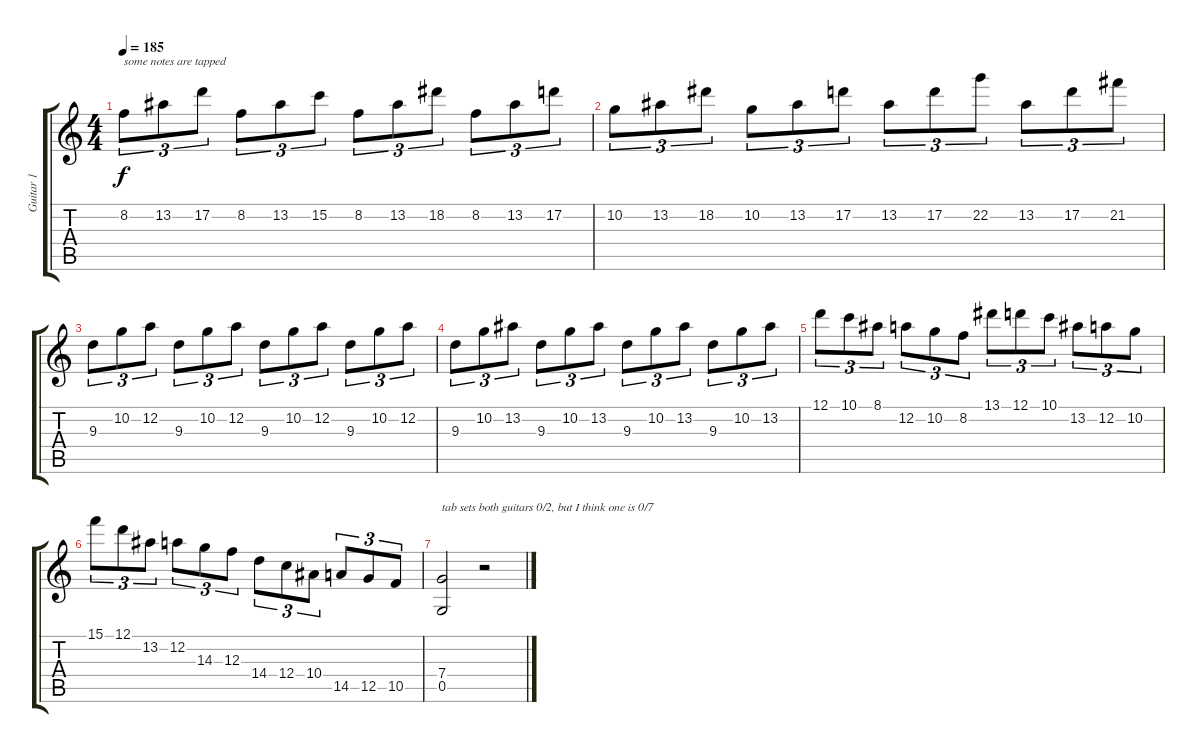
\track ("Guitar 1" "Guitar 1") {instrument acousticguitarnylon}
\staff {score tabs}
\tuning (D4 A3 F3 C3 G2 D2) {hide}
\ts (4 4)
\tempo 185
\clef g2
\ks c
8.2.8{tu (3 2) txt "some notes are tapped" dy f} 13.2.8{tu (3 2)} 17.2.8{tu (3 2)} 8.2.8{tu (3 2)} 13.2.8{tu (3 2)} 15.2.8{tu (3 2)} 8.2.8{tu (3 2)} 13.2.8{tu (3 2)} 18.2.8{tu (3 2)} 8.2.8{tu (3 2)} 13.2.8{tu (3 2)} 17.2.8{tu (3 2)} |
10.2.8{tu (3 2)} 13.2.8{tu (3 2)} 18.2.8{tu (3 2)} 10.2.8{tu (3 2)} 13.2.8{tu (3 2)} 17.2.8{tu (3 2)} 13.2.8{tu (3 2)} 17.2.8{tu (3 2)} 22.2.8{tu (3 2)} 13.2.8{tu (3 2)} 17.2.8{tu (3 2)} 21.2.8{tu (3 2)} |
9.3.8{tu (3 2)} 10.2.8{tu (3 2)} 12.2.8{tu (3 2)} 9.3.8{tu (3 2)} 10.2.8{tu (3 2)} 12.2.8{tu (3 2)} 9.3.8{tu (3 2)} 10.2.8{tu (3 2)} 12.2.8{tu (3 2)} 9.3.8{tu (3 2)} 10.2.8{tu (3 2)} 12.2.8{tu (3 2)} |
9.3.8{tu (3 2)} 10.2.8{tu (3 2)} 13.2.8{tu (3 2)} 9.3.8{tu (3 2)} 10.2.8{tu (3 2)} 13.2.8{tu (3 2)} 9.3.8{tu (3 2)} 10.2.8{tu (3 2)} 13.2.8{tu (3 2)} 9.3.8{tu (3 2)} 10.2.8{tu (3 2)} 13.2.8{tu (3 2)} |
12.1.8{tu (3 2)} 10.1.8{tu (3 2)} 8.1.8{tu (3 2)} 12.2.8{tu (3 2)} 10.2.8{tu (3 2)} 8.2.8{tu (3 2)} 13.1.8{tu (3 2)} 12.1.8{tu (3 2)} 10.1.8{tu (3 2)} 13.2.8{tu (3 2)} 12.2.8{tu (3 2)} 10.2.8{tu (3 2)} |
15.1.8{tu (3 2)} 12.1.8{tu (3 2)} 13.2.8{tu (3 2)} 12.2.8{tu (3 2)} 14.3.8{tu (3 2)} 12.3.8{tu (3 2)} 14.4.8{tu (3 2)} 12.4.8{tu (3 2)} 10.4.8{tu (3 2)} 14.5.8{tu (3 2)} 12.5.8{tu (3 2)} 10.5.8{tu (3 2)} |
(7.4 0.5).2{txt "tab sets both guitars 0/2, but I think one is 0/7"} r.2
